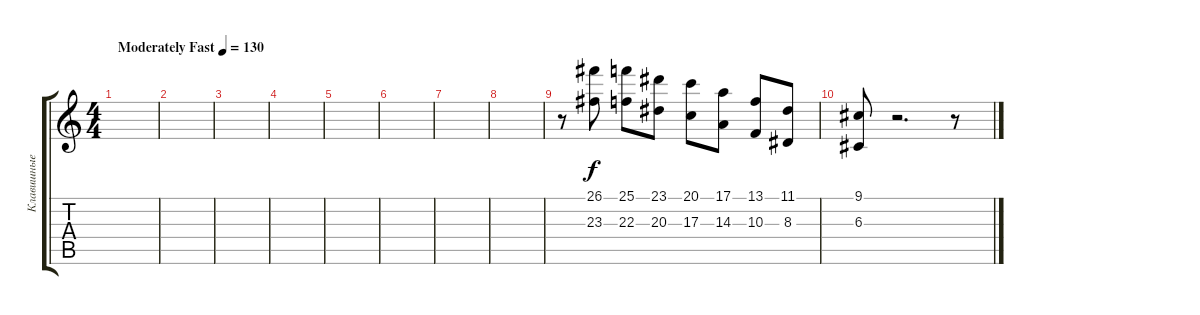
\track ("Клавишные I" "Клавишные ") {instrument stringensemble1}
\staff {score tabs}
\tuning (E4 B3 G3 D3 A2 E2) {hide}
\ts (4 4)
\tempo (130 "Moderately Fast")
\clef g2
\ks c
|
|
|
|
|
|
|
|
r.8 (26.1 23.3).8 (25.1 22.3).8 (23.1 20.3).8 (20.1 17.3).8 (17.1 14.3).8 (13.1 10.3).8 (11.1 8.3).8 |
(9.1 6.3).8 r.2{d} r.8
